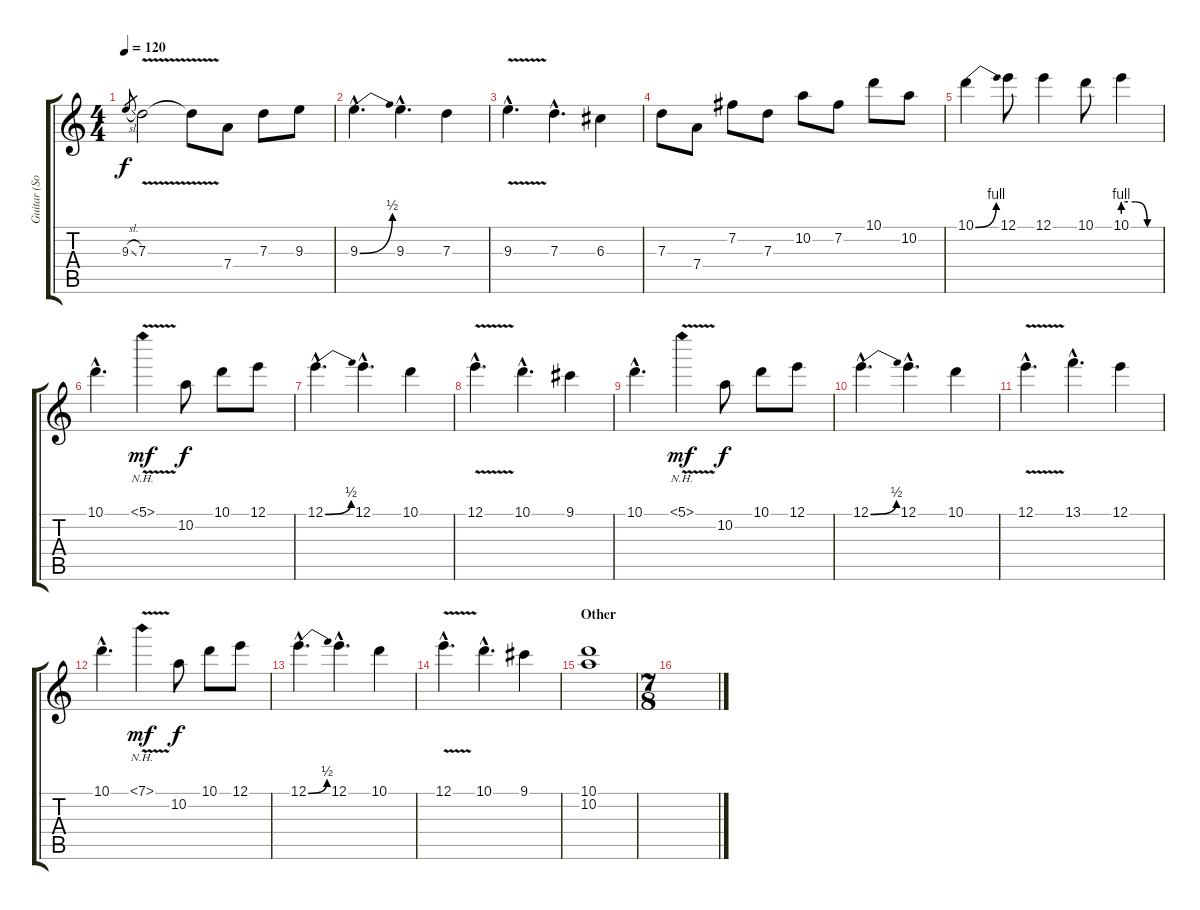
\track ("Guitar (Solos)" "Guitar (So") {instrument overdrivenguitar}
\staff {score tabs}
\tuning (E4 B3 G3 D3 A2 E2) {hide}
\ts (4 4)
\tempo 120
\clef g2
\ks c
9.3{sl}.8{gr dy f} 7.3{v}.2 7.3{t}.8 7.4.8 7.3.8 9.3.8 |
9.3{be (bend 0 0 60 2) hac}.4{d} 9.3{hac}.4{d} 7.3.4 |
9.3{v hac}.4{d} 7.3{hac}.4{d} 6.3.4 |
7.3.8 7.4.8 7.2.8 7.3.8 10.2.8 7.2.8 10.1.8 10.2.8 |
10.1{be (bend 0 0 60 4)}.4 12.1.8 12.1.4 10.1.8 10.1{be (custom 0 4 20 4 40 0 60 0)}.4 |
10.1{hac}.4{d} 5.1{nh v}.4{dy mf} 10.2.8{dy f} 10.1.8 12.1.8 |
12.1{be (bend 0 0 60 2) hac}.4{d} 12.1{hac}.4{d} 10.1.4 |
12.1{v hac}.4{d} 10.1{hac}.4{d} 9.1.4 |
10.1{hac}.4{d} 5.1{nh v}.4{dy mf} 10.2.8{dy f} 10.1.8 12.1.8 |
12.1{be (bend 0 0 60 2) hac}.4{d} 12.1{hac}.4{d} 10.1.4 |
12.1{v hac}.4{d} 13.1{hac}.4{d} 12.1.4 |
10.1{hac}.4{d} 7.1{nh v}.4{dy mf} 10.2.8{dy f} 10.1.8 12.1.8 |
12.1{be (bend 0 0 60 2) hac}.4{d} 12.1{hac}.4{d} 10.1.4 |
12.1{v hac}.4{d} 10.1{hac}.4{d} 9.1.4 |
\section ("" "Other")
(10.1 10.2).1{volume 0} |
\ts (7 8)
